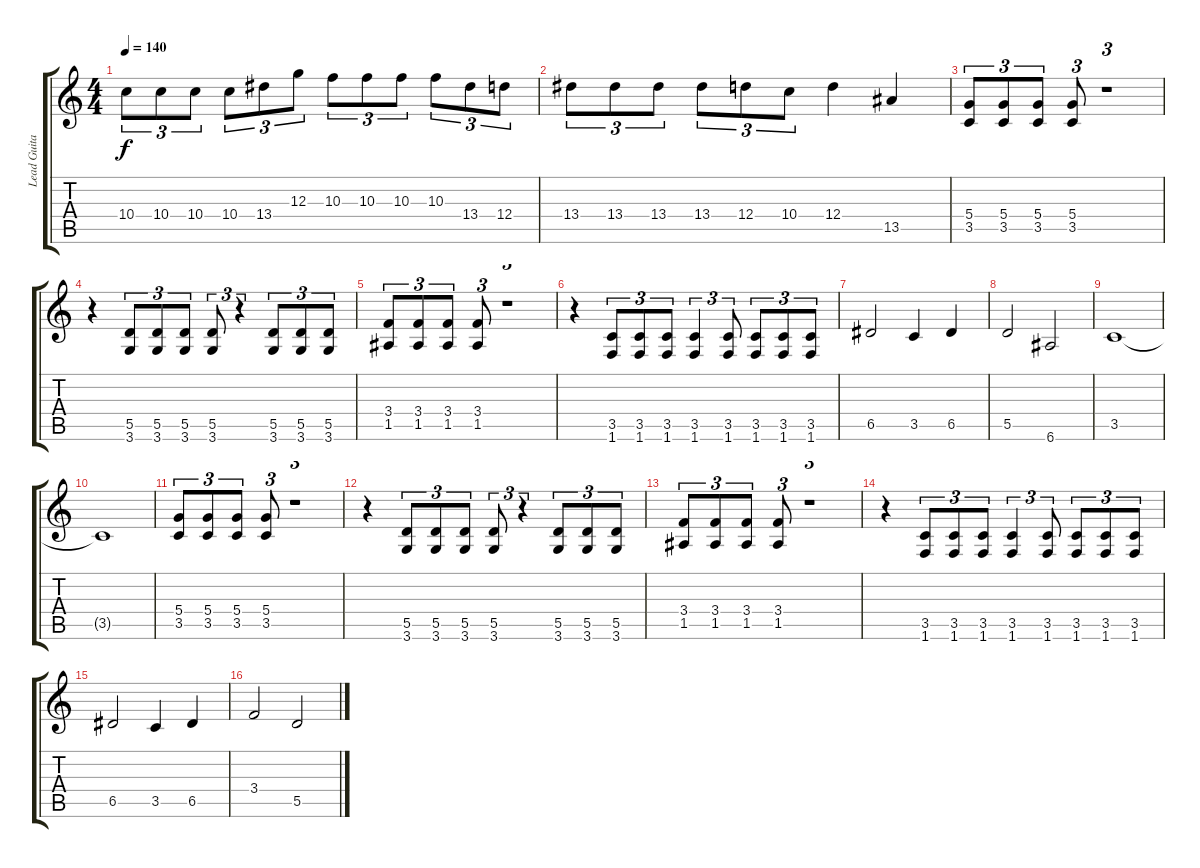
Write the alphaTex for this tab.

\track ("Lead Guitar" "Lead Guita") {instrument distortionguitar}
\staff {score tabs}
\tuning (E4 B3 G3 D3 A2 E2) {hide}
\ts (4 4)
\tempo 140
\clef g2
\ks c
10.4.8{tu (3 2) dy f} 10.4.8{tu (3 2)} 10.4.8{tu (3 2)} 10.4.8{tu (3 2)} 13.4.8{tu (3 2)} 12.3.8{tu (3 2)} 10.3.8{tu (3 2)} 10.3.8{tu (3 2)} 10.3.8{tu (3 2)} 10.3.8{tu (3 2)} 13.4.8{tu (3 2)} 12.4.8{tu (3 2)} |
13.4.8{tu (3 2)} 13.4.8{tu (3 2)} 13.4.8{tu (3 2)} 13.4.8{tu (3 2)} 12.4.8{tu (3 2)} 10.4.8{tu (3 2)} 12.4.4 13.5.4 |
(5.4 3.5).8{tu (3 2) volume 10} (5.4 3.5).8{tu (3 2)} (5.4 3.5).8{tu (3 2)} (5.4 3.5).8{tu (3 2)} r.1{tu (3 2)} |
r.4 (5.5 3.6).8{tu (3 2)} (5.5 3.6).8{tu (3 2)} (5.5 3.6).8{tu (3 2)} (5.5 3.6).8{tu (3 2)} r.4{tu (3 2)} (5.5 3.6).8{tu (3 2)} (5.5 3.6).8{tu (3 2)} (5.5 3.6).8{tu (3 2)} |
(3.4 1.5).8{tu (3 2)} (3.4 1.5).8{tu (3 2)} (3.4 1.5).8{tu (3 2)} (3.4 1.5).8{tu (3 2)} r.1{tu (3 2)} |
r.4 (3.5 1.6).8{tu (3 2)} (3.5 1.6).8{tu (3 2)} (3.5 1.6).8{tu (3 2)} (3.5 1.6).4{tu (3 2)} (3.5 1.6).8{tu (3 2)} (3.5 1.6).8{tu (3 2)} (3.5 1.6).8{tu (3 2)} (3.5 1.6).8{tu (3 2)} |
6.5.2{volume 13} 3.5.4 6.5.4 |
5.5.2 6.6.2 |
3.5.1 |
3.5{t}.1 |
(5.4 3.5).8{tu (3 2) volume 10} (5.4 3.5).8{tu (3 2)} (5.4 3.5).8{tu (3 2)} (5.4 3.5).8{tu (3 2)} r.1{tu (3 2)} |
r.4 (5.5 3.6).8{tu (3 2)} (5.5 3.6).8{tu (3 2)} (5.5 3.6).8{tu (3 2)} (5.5 3.6).8{tu (3 2)} r.4{tu (3 2)} (5.5 3.6).8{tu (3 2)} (5.5 3.6).8{tu (3 2)} (5.5 3.6).8{tu (3 2)} |
(3.4 1.5).8{tu (3 2)} (3.4 1.5).8{tu (3 2)} (3.4 1.5).8{tu (3 2)} (3.4 1.5).8{tu (3 2)} r.1{tu (3 2)} |
r.4 (3.5 1.6).8{tu (3 2)} (3.5 1.6).8{tu (3 2)} (3.5 1.6).8{tu (3 2)} (3.5 1.6).4{tu (3 2)} (3.5 1.6).8{tu (3 2)} (3.5 1.6).8{tu (3 2)} (3.5 1.6).8{tu (3 2)} (3.5 1.6).8{tu (3 2)} |
6.5.2{volume 13} 3.5.4 6.5.4 |
3.4.2 5.5.2
